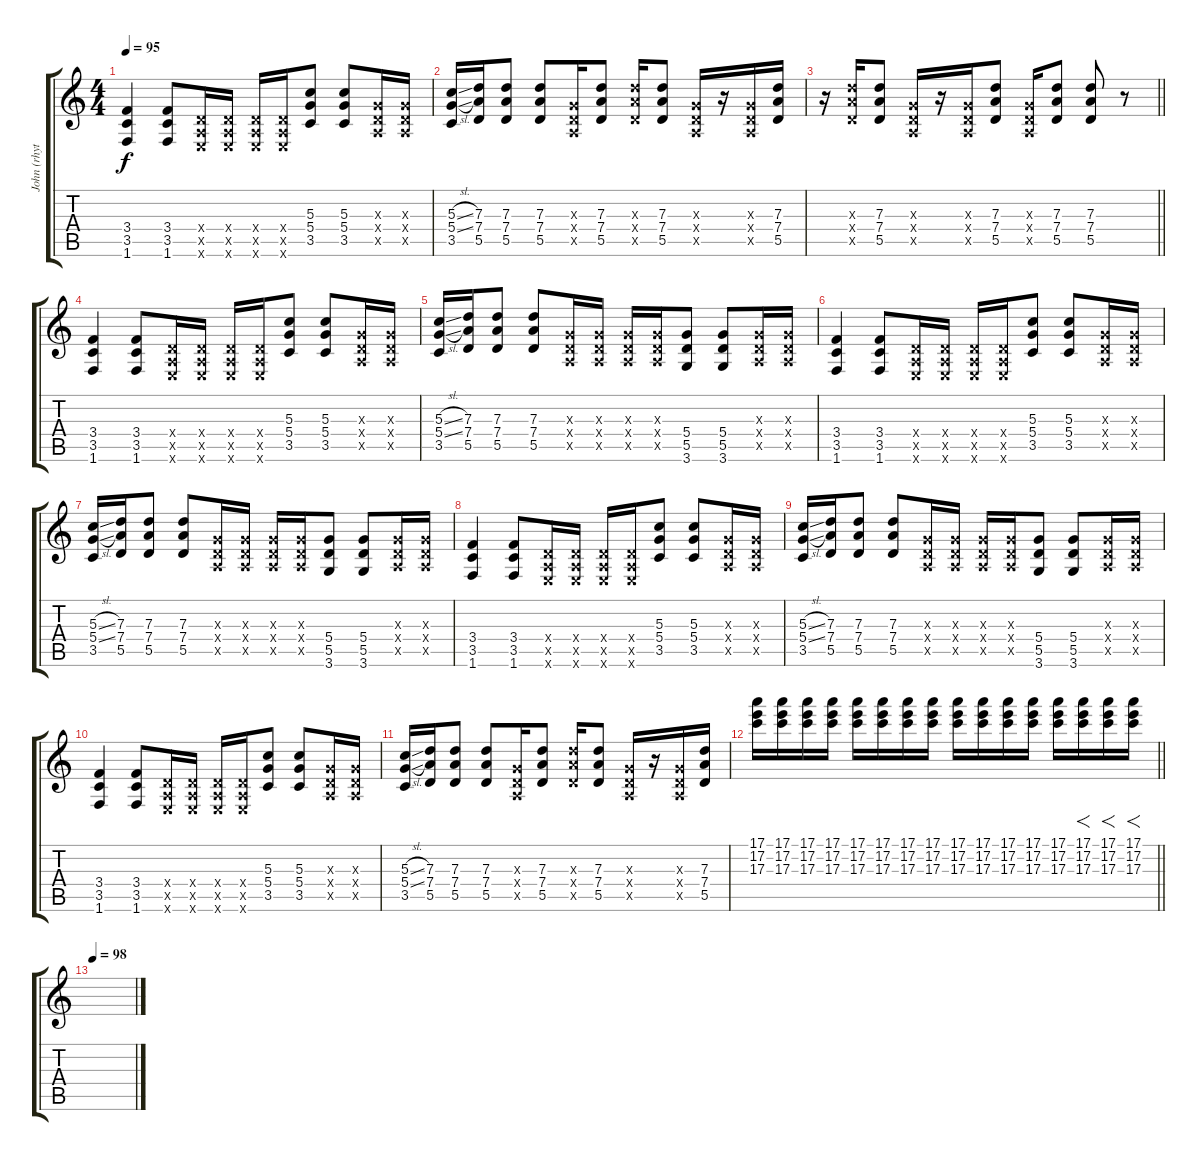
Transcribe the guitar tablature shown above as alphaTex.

\track ("John (rhythm)" "John (rhyt") {instrument electricguitarjazz}
\staff {score tabs}
\tuning (E4 B3 G3 D3 A2 E2) {hide}
\ts (4 4)
\tempo 95
\clef g2
\ks c
(3.4 3.5 1.6).4{dy f} (3.4 3.5 1.6).8 (0.4{x} 0.5{x} 0.6{x}).16 (0.4{x} 0.5{x} 0.6{x}).16 (0.4{x} 0.5{x} 0.6{x}).16 (0.4{x} 0.5{x} 0.6{x}).16 (5.3 5.4 3.5).8 (5.3 5.4 3.5).8 (0.3{x} 0.4{x} 0.5{x}).16 (0.3{x} 0.4{x} 0.5{x}).16 |
(5.3{sl} 5.4{sl} 3.5).16 (7.3 7.4 5.5).16 (7.3 7.4 5.5).8 (7.3 7.4 5.5).8 (0.3{x} 0.4{x} 0.5{x}).16 (7.3 7.4 5.5).8 (7.3{x} 7.4{x} 5.5{x}).16 (7.3 7.4 5.5).8 (0.3{x} 0.4{x} 0.5{x}).16 r.16 (0.3{x} 0.4{x} 0.5{x}).16 (7.3 7.4 5.5).16 |
\barLineRight lightlight
r.16 (7.3{x} 7.4{x} 5.5{x}).16 (7.3 7.4 5.5).8 (0.3{x} 0.4{x} 0.5{x}).16 r.16 (0.3{x} 0.4{x} 0.5{x}).16 (7.3 7.4 5.5).8 (0.3{x} 0.4{x} 0.5{x}).16 (7.3 7.4 5.5).8 (7.3 7.4 5.5).8 r.8 |
(3.4 3.5 1.6).4 (3.4 3.5 1.6).8 (0.4{x} 0.5{x} 0.6{x}).16 (0.4{x} 0.5{x} 0.6{x}).16 (0.4{x} 0.5{x} 0.6{x}).16 (0.4{x} 0.5{x} 0.6{x}).16 (5.3 5.4 3.5).8 (5.3 5.4 3.5).8 (0.3{x} 0.4{x} 0.5{x}).16 (0.3{x} 0.4{x} 0.5{x}).16 |
(5.3{sl} 5.4{sl} 3.5).16 (7.3 7.4 5.5).16 (7.3 7.4 5.5).8 (7.3 7.4 5.5).8 (0.3{x} 0.4{x} 0.5{x}).16 (0.3{x} 0.4{x} 0.5{x}).16 (0.3{x} 0.4{x} 0.5{x}).16 (0.3{x} 0.4{x} 0.5{x}).16 (5.4 5.5 3.6).8 (5.4 5.5 3.6).8 (0.3{x} 0.4{x} 0.5{x}).16 (0.3{x} 0.4{x} 0.5{x}).16 |
(3.4 3.5 1.6).4 (3.4 3.5 1.6).8 (0.4{x} 0.5{x} 0.6{x}).16 (0.4{x} 0.5{x} 0.6{x}).16 (0.4{x} 0.5{x} 0.6{x}).16 (0.4{x} 0.5{x} 0.6{x}).16 (5.3 5.4 3.5).8 (5.3 5.4 3.5).8 (0.3{x} 0.4{x} 0.5{x}).16 (0.3{x} 0.4{x} 0.5{x}).16 |
(5.3{sl} 5.4{sl} 3.5).16 (7.3 7.4 5.5).16 (7.3 7.4 5.5).8 (7.3 7.4 5.5).8 (0.3{x} 0.4{x} 0.5{x}).16 (0.3{x} 0.4{x} 0.5{x}).16 (0.3{x} 0.4{x} 0.5{x}).16 (0.3{x} 0.4{x} 0.5{x}).16 (5.4 5.5 3.6).8 (5.4 5.5 3.6).8 (0.3{x} 0.4{x} 0.5{x}).16 (0.3{x} 0.4{x} 0.5{x}).16 |
(3.4 3.5 1.6).4 (3.4 3.5 1.6).8 (0.4{x} 0.5{x} 0.6{x}).16 (0.4{x} 0.5{x} 0.6{x}).16 (0.4{x} 0.5{x} 0.6{x}).16 (0.4{x} 0.5{x} 0.6{x}).16 (5.3 5.4 3.5).8 (5.3 5.4 3.5).8 (0.3{x} 0.4{x} 0.5{x}).16 (0.3{x} 0.4{x} 0.5{x}).16 |
(5.3{sl} 5.4{sl} 3.5).16 (7.3 7.4 5.5).16 (7.3 7.4 5.5).8 (7.3 7.4 5.5).8 (0.3{x} 0.4{x} 0.5{x}).16 (0.3{x} 0.4{x} 0.5{x}).16 (0.3{x} 0.4{x} 0.5{x}).16 (0.3{x} 0.4{x} 0.5{x}).16 (5.4 5.5 3.6).8 (5.4 5.5 3.6).8 (0.3{x} 0.4{x} 0.5{x}).16 (0.3{x} 0.4{x} 0.5{x}).16 |
(3.4 3.5 1.6).4 (3.4 3.5 1.6).8 (0.4{x} 0.5{x} 0.6{x}).16 (0.4{x} 0.5{x} 0.6{x}).16 (0.4{x} 0.5{x} 0.6{x}).16 (0.4{x} 0.5{x} 0.6{x}).16 (5.3 5.4 3.5).8 (5.3 5.4 3.5).8 (0.3{x} 0.4{x} 0.5{x}).16 (0.3{x} 0.4{x} 0.5{x}).16 |
(5.3{sl} 5.4{sl} 3.5).16 (7.3 7.4 5.5).16 (7.3 7.4 5.5).8 (7.3 7.4 5.5).8 (0.3{x} 0.4{x} 0.5{x}).16 (7.3 7.4 5.5).8 (7.3{x} 7.4{x} 5.5{x}).16 (7.3 7.4 5.5).8 (0.3{x} 0.4{x} 0.5{x}).16 r.16 (0.3{x} 0.4{x} 0.5{x}).16 (7.3 7.4 5.5).16 |
\barLineRight lightlight
(17.1 17.2 17.3).16 (17.1 17.2 17.3).16 (17.1 17.2 17.3).16 (17.1 17.2 17.3).16 (17.1 17.2 17.3).16 (17.1 17.2 17.3).16 (17.1 17.2 17.3).16 (17.1 17.2 17.3).16 (17.1 17.2 17.3).16 (17.1 17.2 17.3).16 (17.1 17.2 17.3).16 (17.1 17.2 17.3).16 (17.1 17.2 17.3).16 (17.1 17.2 17.3).16{f} (17.1 17.2 17.3).16{f} (17.1 17.2 17.3).16{f} |
\tempo 98
